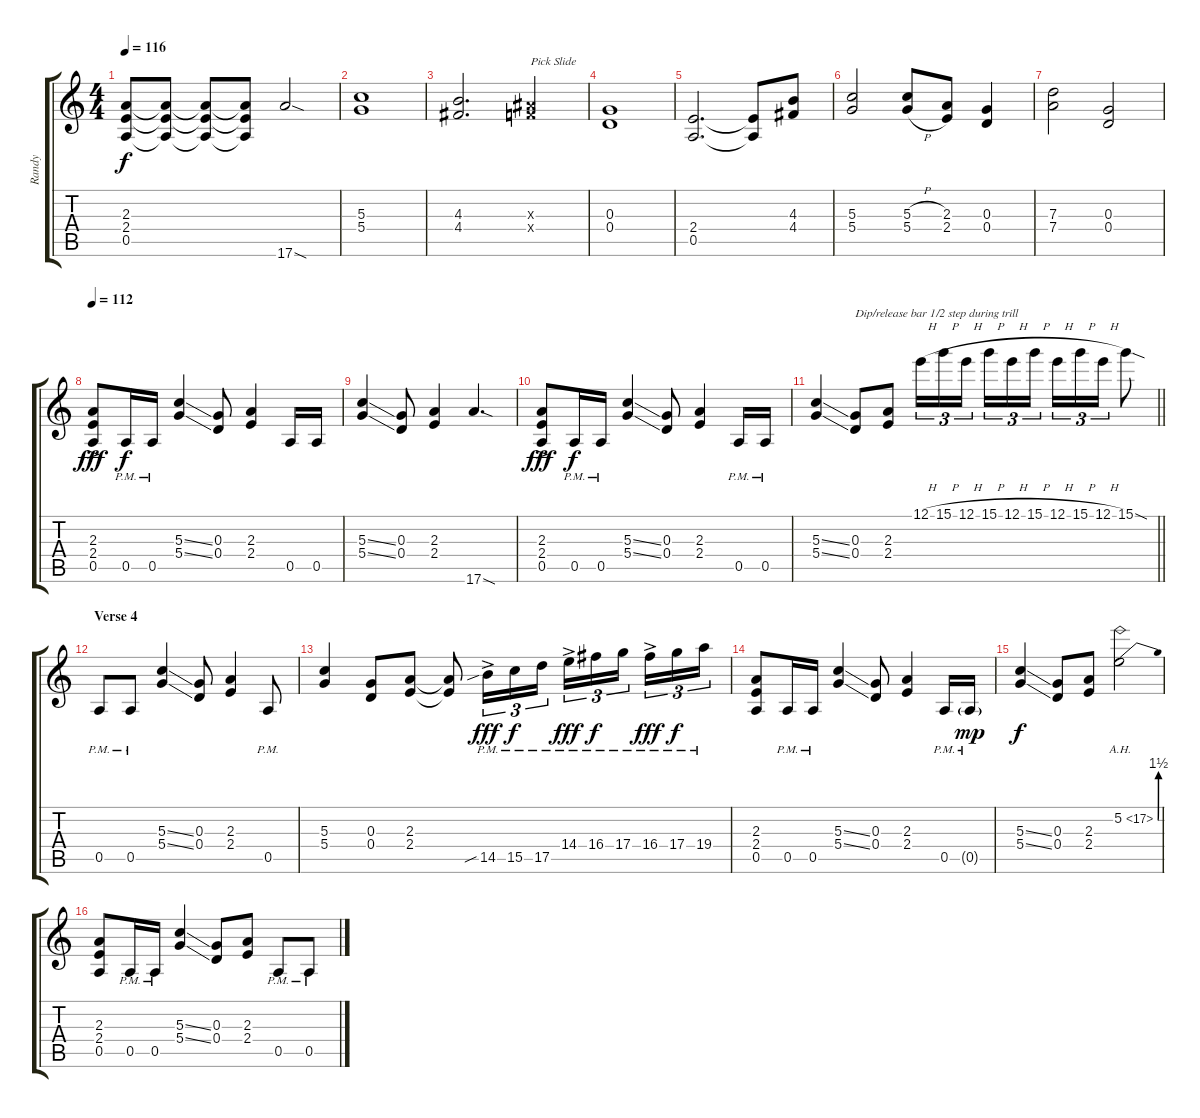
\track ("Randy" "Randy") {instrument overdrivenguitar}
\staff {score tabs}
\tuning (E4 B3 G3 D3 A2 E2) {hide}
\ts (4 4)
\tempo 116
\clef g2
\ks c
(2.3{t} 2.4{t} 0.5{t}).8{dy f volume 16} (2.3{t} 2.4{t} 0.5{t}).8{volume 0} (2.3{t} 2.4{t} 0.5{t}).8{volume 16} (2.3{t} 2.4{t} 0.5{t}).8 17.6{sod}.2 |
(5.3 5.4).1 |
(4.3 4.4).2{d} (3.3{x} 3.4{x}).4{txt "Pick Slide"} |
(0.3 0.4).1 |
(2.4 0.5).2{d} (2.4{t} 0.5{t}).8 (4.3 4.4).8 |
(5.3 5.4).2 (5.3{h} 5.4{h}).8 (2.3 2.4).8 (0.3 0.4).4 |
(7.3 7.4).2 (0.3 0.4).2 |
\tempo 112
(2.3 2.4 0.5{ac}).8{dy fff} 0.5{pm}.16{dy f} 0.5{pm}.16 (5.3{ss} 5.4{ss}).4 (0.3 0.4).8 (2.3 2.4).4 0.5.16 0.5.16 |
(5.3{ss} 5.4{ss}).4 (0.3 0.4).8 (2.3 2.4).4 17.6{sod}.4{d} |
(2.3 2.4 0.5{ac}).8{dy fff} 0.5{pm}.16{dy f} 0.5{pm}.16 (5.3{ss} 5.4{ss}).4 (0.3 0.4).8 (2.3 2.4).4 0.5{pm}.16 0.5{pm}.16 |
\barLineRight lightlight
(5.3{ss} 5.4{ss}).4 (0.3 0.4).8{txt "Dip/release bar 1/2 step during trill"} (2.3 2.4).8 12.1{h}.16{tu (3 2) volume 0} 15.1{h}.16{tu (3 2)} 12.1{h}.16{tu (3 2) beam splitsecondary} 15.1{h}.16{tu (3 2)} 12.1{h}.16{tu (3 2)} 15.1{h}.16{tu (3 2)} 12.1{h}.16{tu (3 2)} 15.1{h}.16{tu (3 2)} 12.1{h}.16{tu (3 2)} 15.1{sod}.8 |
\section ("" "Verse 4")
0.5{pm}.8{volume 16} 0.5{pm}.8 (5.3{ss} 5.4{ss}).4 (0.3 0.4).8 (2.3 2.4).4 0.5{pm}.8 |
(5.3 5.4).4 (0.3 0.4).8 (2.3 2.4).8 (2.3{t} 2.4{t}).8 14.5{sib ac pm}.16{tu (3 2) dy fff} 15.5{pm}.16{tu (3 2) dy f} 17.5{pm}.16{tu (3 2)} 14.4{ac pm}.16{tu (3 2) dy fff} 16.4{pm}.16{tu (3 2) dy f} 17.4{pm}.16{tu (3 2) beam splitsecondary} 16.4{ac pm}.16{tu (3 2) dy fff} 17.4{pm}.16{tu (3 2) dy f} 19.4{pm}.16{tu (3 2)} |
(2.3 2.4 0.5).8 0.5{pm}.16 0.5{pm}.16 (5.3{ss} 5.4{ss}).4 (0.3 0.4).8 (2.3 2.4).4 0.5{pm}.16 0.5{g pm}.16{dy mp} |
(5.3{ss} 5.4{ss}).4{dy f} (0.3 0.4).8 (2.3 2.4).8 5.2{be (bend 0 0 60 6) ah 12}.2 |
(2.3 2.4 0.5).8 0.5{pm}.16 0.5{pm}.16 (5.3{ss} 5.4{ss}).4 (0.3 0.4).8 (2.3 2.4).8 0.5{pm}.8 0.5{pm}.8
